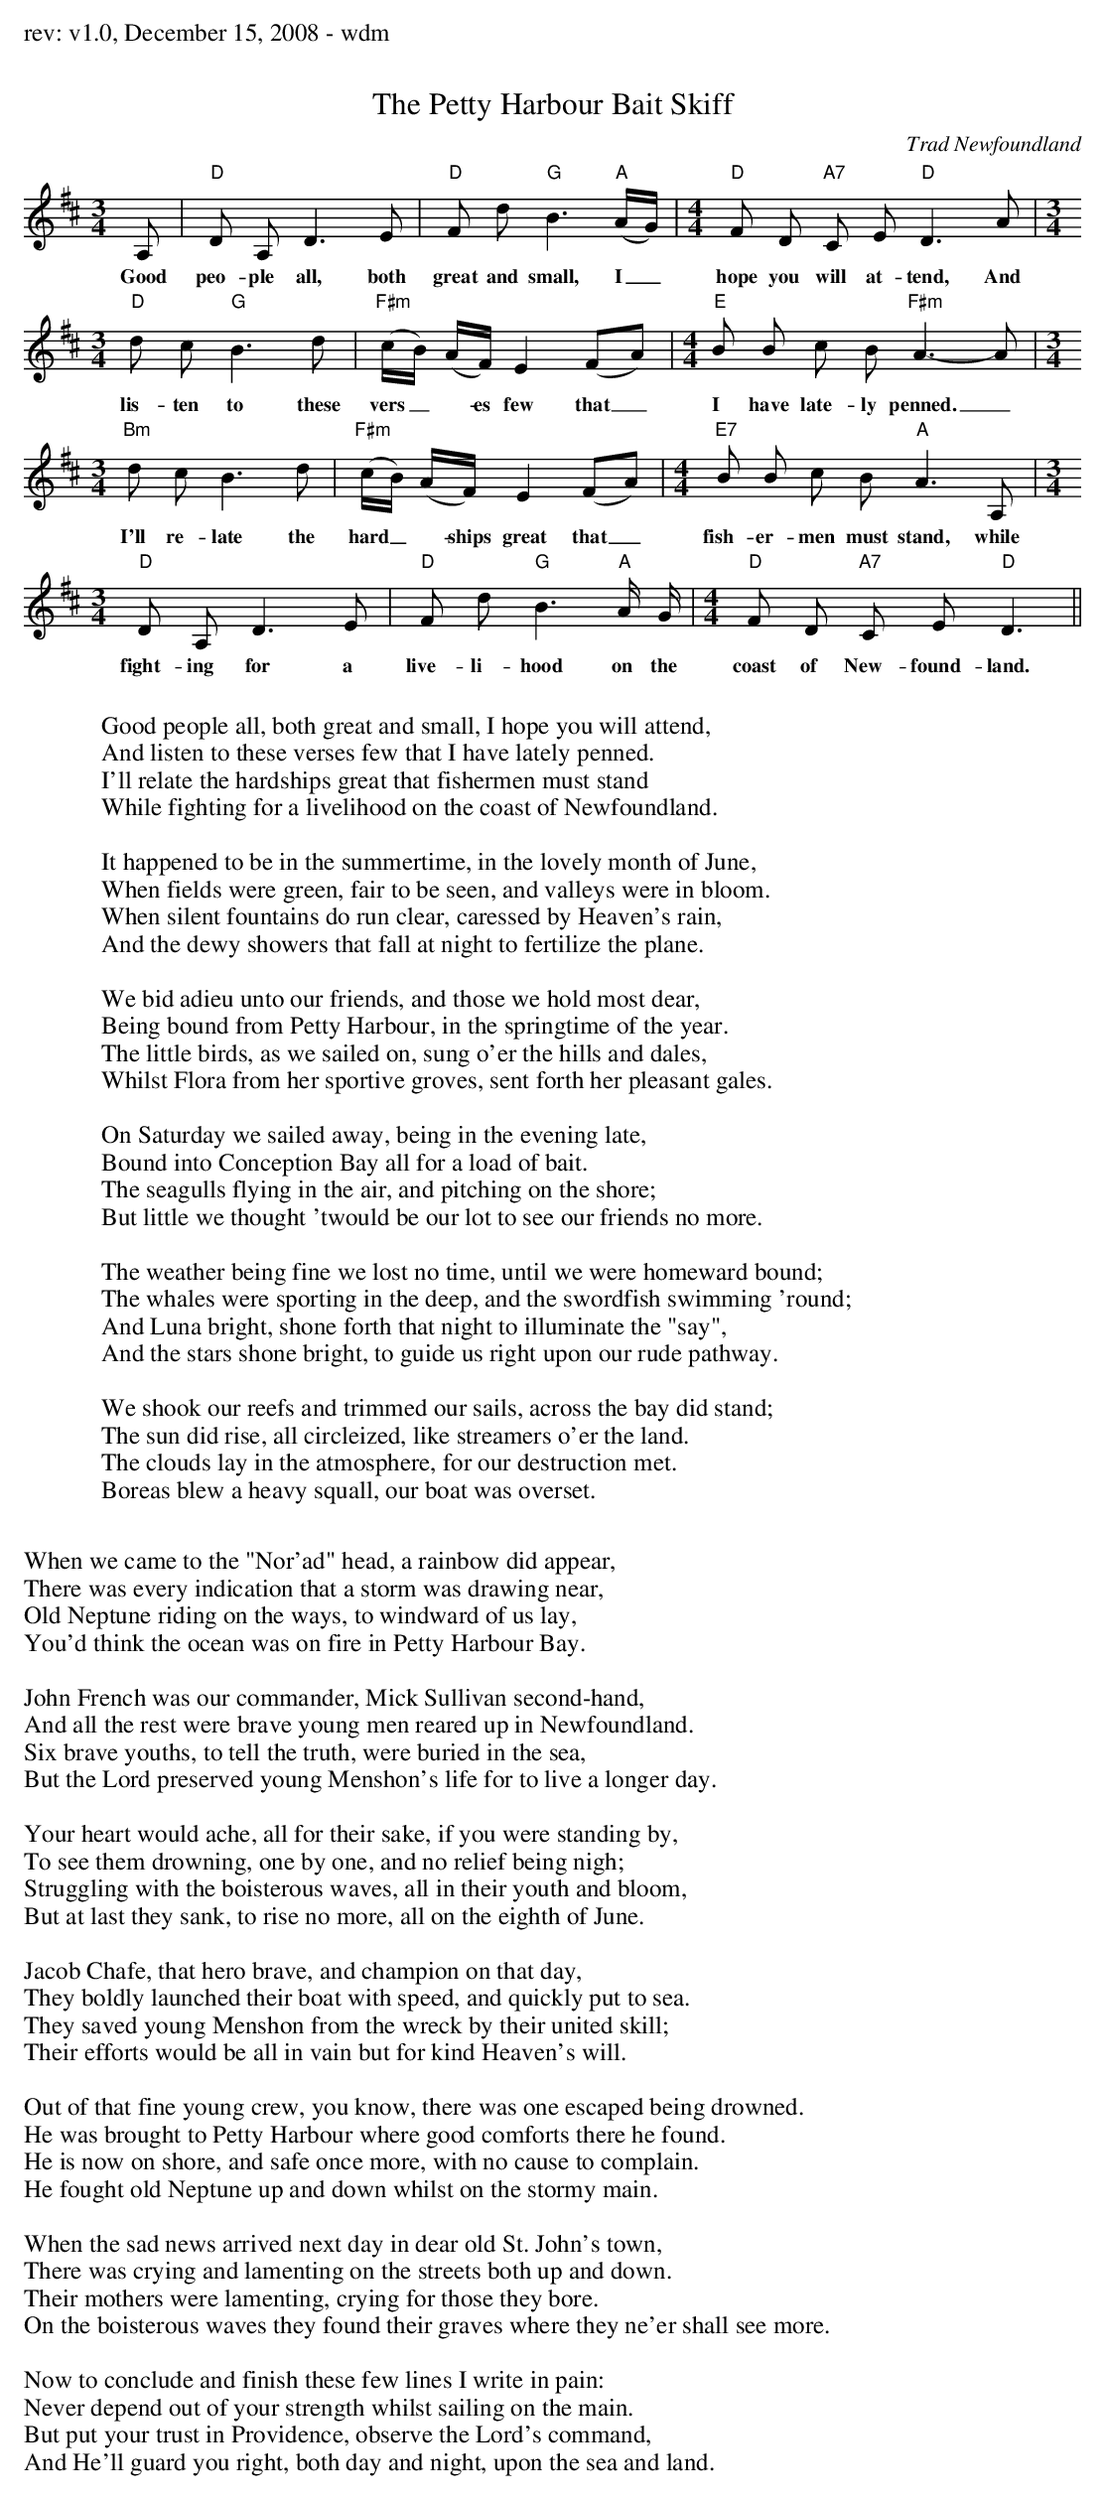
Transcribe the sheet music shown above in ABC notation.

X:1
T: The Petty Harbour Bait Skiff
O: Trad Newfoundland
M:3/4
L:1/8
K:D
A, | \
w:Good
"D"D A, D3 E | "D"F d "G"B3 "A"(A/G/) | [M:4/4]"D"F D "A7"C E "D"D3 A | [M:3/4]
w:peo-ple all, both great and small, I_ hope you will at-tend, And
"D"d c "G"B3 d | "F#m"(c/B/) (A/F/) E2 (FA) | [M:4/4] "E"B B c B "F#m"A3- A | [M:3/4]
w:lis-ten to these vers_-es few that_ I have late-ly penned._ And
"Bm"d c B3 d | "F#m"(c/B/) (A/F/) E2 (FA) | [M:4/4]"E7"B B c B "A"A3 A, | [M:3/4]
w:I'll re-late the hard_-ships great that_ fish-er-men must stand, while
"D"D A, D3 E | "D"F d "G"B3 "A"A/ G/ | [M:4/4] "D"F D "A7"C E "D"D3 ||
w:fight-ing for a live-li-hood on the coast of New-found-land.
W:
W:Good people all, both great and small, I hope you will attend,
W:And listen to these verses few that I have lately penned.
W:I'll relate the hardships great that fishermen must stand
W:While fighting for a livelihood on the coast of Newfoundland.
W:
W:It happened to be in the summertime, in the lovely month of June,
W:When fields were green, fair to be seen, and valleys were in bloom.
W:When silent fountains do run clear, caressed by Heaven's rain,
W:And the dewy showers that fall at night to fertilize the plane.
W:
W:We bid adieu unto our friends, and those we hold most dear,
W:Being bound from Petty Harbour, in the springtime of the year.
W:The little birds, as we sailed on, sung o'er the hills and dales,
W:Whilst Flora from her sportive groves, sent forth her pleasant gales.
W:
W:On Saturday we sailed away, being in the evening late,
W:Bound into Conception Bay all for a load of bait.
W:The seagulls flying in the air, and pitching on the shore;
W:But little we thought 'twould be our lot to see our friends no more.
W:
W:The weather being fine we lost no time, until we were homeward bound;
W:The whales were sporting in the deep, and the swordfish swimming 'round;
W:And Luna bright, shone forth that night to illuminate the "say",
W:And the stars shone bright, to guide us right upon our rude pathway.
W:
W:We shook our reefs and trimmed our sails, across the bay did stand;
W:The sun did rise, all circleized, like streamers o'er the land.
W:The clouds lay in the atmosphere, for our destruction met.
W:Boreas blew a heavy squall, our boat was overset.
W:
W:When we came to the "Nor'ad" head, a rainbow did appear,
W:There was every indication that a storm was drawing near,
W:Old Neptune riding on the ways, to windward of us lay,
W:You'd think the ocean was on fire in Petty Harbour Bay.
W:
W:John French was our commander, Mick Sullivan second-hand,
W:And all the rest were brave young men reared up in Newfoundland.
W:Six brave youths, to tell the truth, were buried in the sea,
W:But the Lord preserved young Menshon's life for to live a longer day.
W:
W:Your heart would ache, all for their sake, if you were standing by,
W:To see them drowning, one by one, and no relief being nigh;
W:Struggling with the boisterous waves, all in their youth and bloom,
W:But at last they sank, to rise no more, all on the eighth of June.
W:
W:Jacob Chafe, that hero brave, and champion on that day,
W:They boldly launched their boat with speed, and quickly put to sea.
W:They saved young Menshon from the wreck by their united skill;
W:Their efforts would be all in vain but for kind Heaven's will.
W:
W:Out of that fine young crew, you know, there was one escaped being drowned.
W:He was brought to Petty Harbour where good comforts there he found.
W:He is now on shore, and safe once more, with no cause to complain.
W:He fought old Neptune up and down whilst on the stormy main.
W:
W:When the sad news arrived next day in dear old St. John's town,
W:There was crying and lamenting on the streets both up and down.
W:Their mothers were lamenting, crying for those they bore.
W:On the boisterous waves they found their graves where they ne'er shall see more.
W:
W:Now to conclude and finish these few lines I write in pain:
W:Never depend out of your strength whilst sailing on the main.
W:But put your trust in Providence, observe the Lord's command,
W:And He'll guard you right, both day and night, upon the sea and land.
